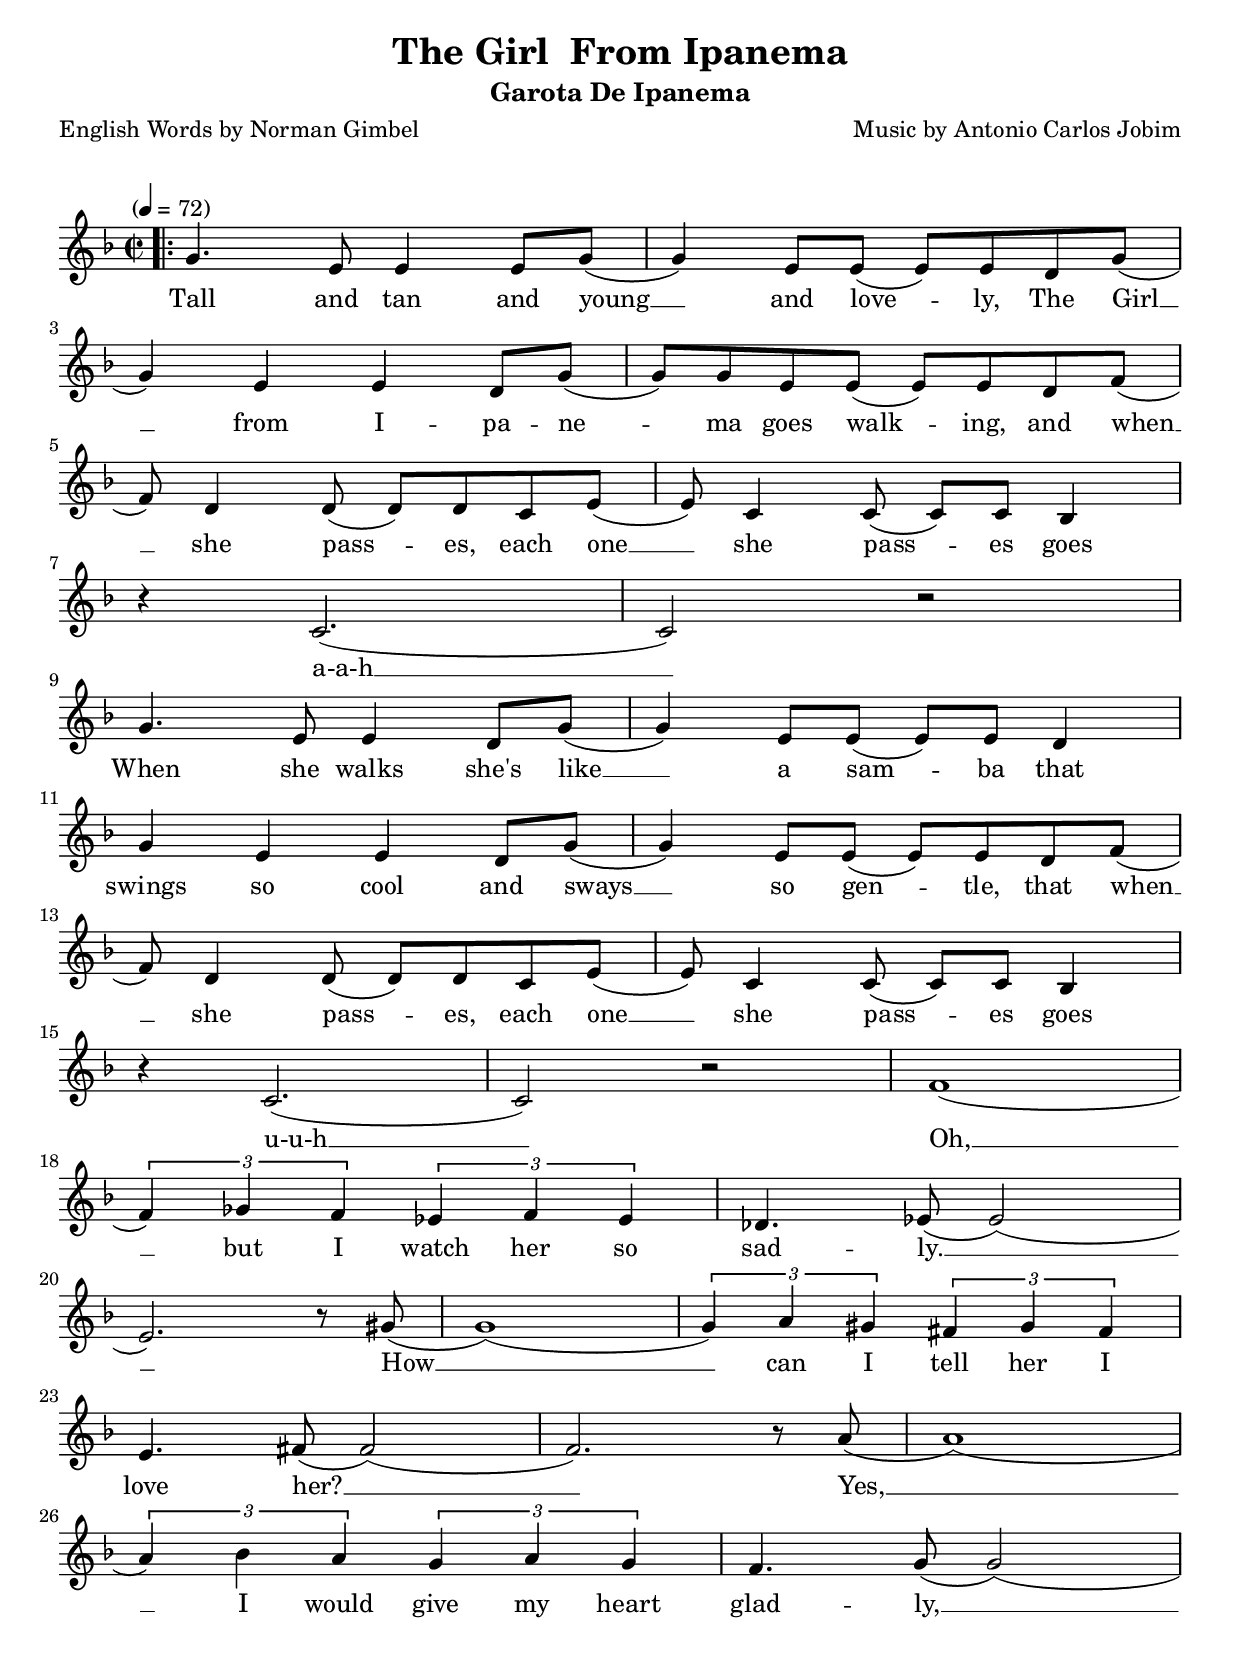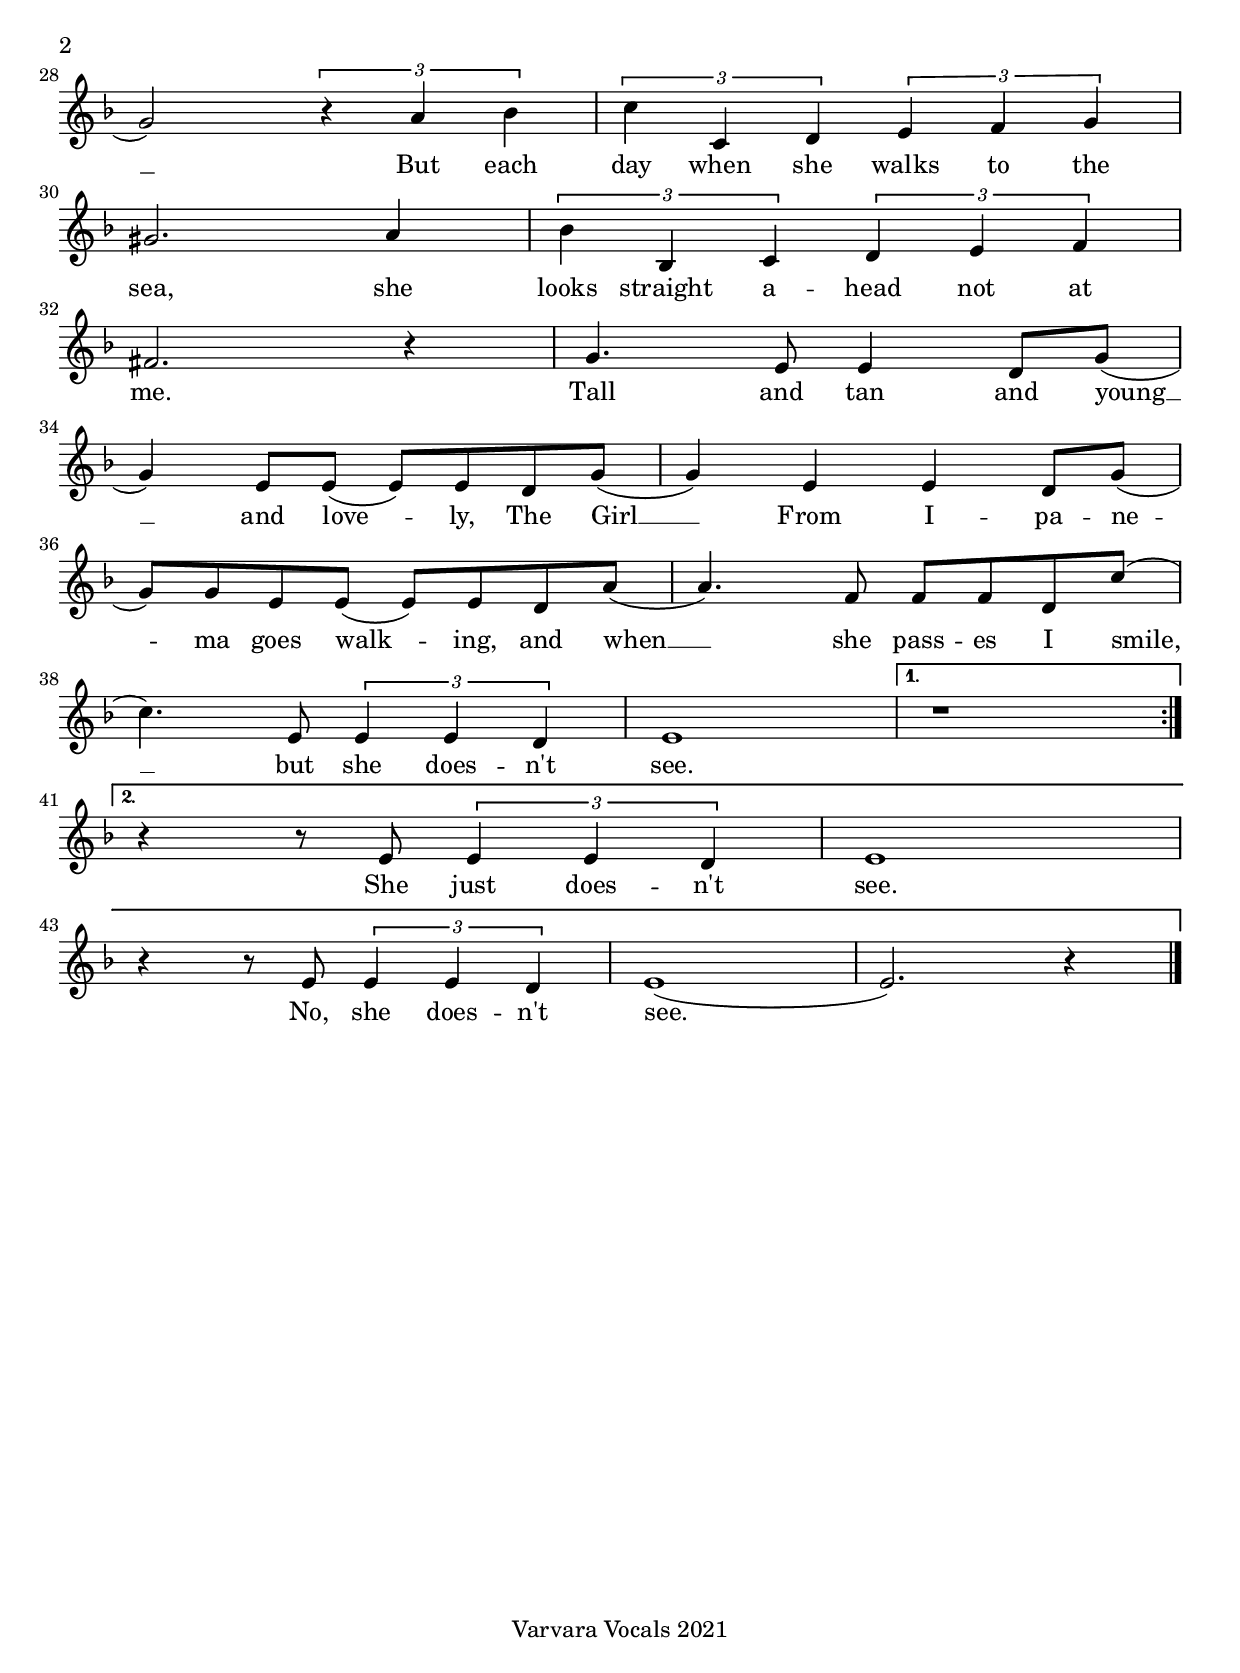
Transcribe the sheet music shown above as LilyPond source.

\version "2.20.0"

\include "english.ly"
\include "articulate.ly"

\paper {
  top-margin = 20
  indent = #0
  system-count = #20
  % print-all-headers = ##t
}


\header {
  title = "The Girl  From Ipanema"
  subtitle = "Garota De Ipanema"
  % subsubtitle = "Piano Studies: Little Playng Book"
  composer = "Music by Antonio Carlos Jobim"
  poet = "English Words by Norman Gimbel"
  % opus = "1933"
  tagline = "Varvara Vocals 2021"
  % tagline = "1933 Piano Studies: Little Playng Book. Part 1"
}

\markup { \vspace #1 }


\score {

  % \new StaffGroup = "girl"
  %   \with {
  %     \override StaffGrouper
  %       .staffgroup-staff-spacing
  %       .basic-distance = #4
  %     \override StaffGrouper
  %       .staff-staff-spacing
  %       .padding = #3
  %   }
  % <<
    \new Staff \relative f' {
      \clef "treble"
      \key f \major
      \tempo "" 4 = 72
      \defaultTimeSignature
      \time 2/2
      \repeat volta 2 { \bar ".|:"
        g4. e8 e4 e8 g8( |
        g4) e8 e8( e8) e8 d8 g8( |
        g4) e4 e4 d8 g8( |
        g8) g8 e8 e8( e8) e8 d8 f8( |
        f8) d4 d8( d8) d8 c8 e8( |
        e8) c4 c8( c8) c8 bf4 |
        r4 c2.( |
        c2) r2 |
        g'4. e8 e4 d8 g8( |
        g4) e8 e8( e8) e8 d4 |
        g4 e4 e4 d8 g8( |
        g4) e8 e8( e8) e8 d8 f8( |
        f8) d4 d8( d8) d8 c8 e8( |
        e8) c4 c8( c8) c8 bf4 |
        r4 c2.( |
        c2) r2 |
        f1( |
        \tuplet 3/2 {f4) gf4 f4} \tuplet 3/2 {ef4 f4 ef4} |
        df4. ef8( ef2)( |
        e2.) r8 gs8( |
        g1)( |
        \tuplet 3/2 {g4) a4 gs4} \tuplet 3/2 {fs4 gs4 fs4} |
        e4. fs8( fs2)( |
        f2.) r8 a8( |
        a1)( |
        \tuplet 3/2 {a4) bf4 a4} \tuplet 3/2 {g4 a4 g4} |
        f4. g8( g2)( |
        g2) \tuplet 3/2 {r4 a4 bf4} |
        \tuplet 3/2 {c4 c,4 d4} \tuplet 3/2 {e4 f4 g4} |
        gs2. a4 |
        \tuplet 3/2 {bf4 bf,4 c4} \tuplet 3/2 {d4 e4 f4} |
        fs2. r4 |
        g4. e8 e4 d8 g8( |
        g4) e8 e8( e8) e8 d8 g8( |
        g4) e4 e4 d8 g8( |
        g8) g8 e8 e8( e8) e8 d8 a'8( |
        a4.) f8 f8 f8 d8 c'8( |
        c4.) e,8 \tuplet 3/2 {e4 e4 d4} |
        e1 |
      }
      \alternative {
          { r1 }
          { r4 r8 e8 \tuplet 3/2 {e4 e4 d4} |
          e1
          r4 r8 e8 \tuplet 3/2 {e4 e4 d4} |
          e1( |
          e2.) r4
          \bar "|." }
      }
  }

  \addlyrics {
    Tall and tan and "young"__ and love -- ly,
    The "Girl"__ from I -- pa -- ne -- ma goes walk -- ing, and "when"__ she pass -- es, each "one"__ she pass -- es goes "a-a-h"__

    When she walks "she's" "like"__ a sam -- ba that swings so cool and "sways"__ so gen -- tle, that "when"__ she pass -- es, each "one"__ she pass -- es goes "u-u-h"__

    "Oh,"__ but I watch her so sad -- "ly."__
    "How"__ can I tell her I love "her?"__
    "Yes,"__ I would give my heart glad -- "ly,"__
    But each day when she walks to the sea, she looks straight a -- head not at me.

    Tall and tan and "young"__ and love -- ly, The "Girl"__ From I -- pa -- ne -- ma goes walk -- ing, and "when"__ she pass -- es I "smile,"__ but she does -- "n't" see.

    She just does -- "n't" see.

    No, she does -- n't see.
  }
  % >>


  \layout {
    \context {
      \Staff
        \override VerticalAxisGroup.    nonstaff-unrelatedstaff-spacing.padding = #5
      % \Staff
      % \override StaffGrouper.staff-staff-spacing.padding = #3
      % \override StaffGrouper.staff-staff-spacing.basic-distance = #1
    }
  }

  \midi {
    \tempo 4 = 72
  }
}
